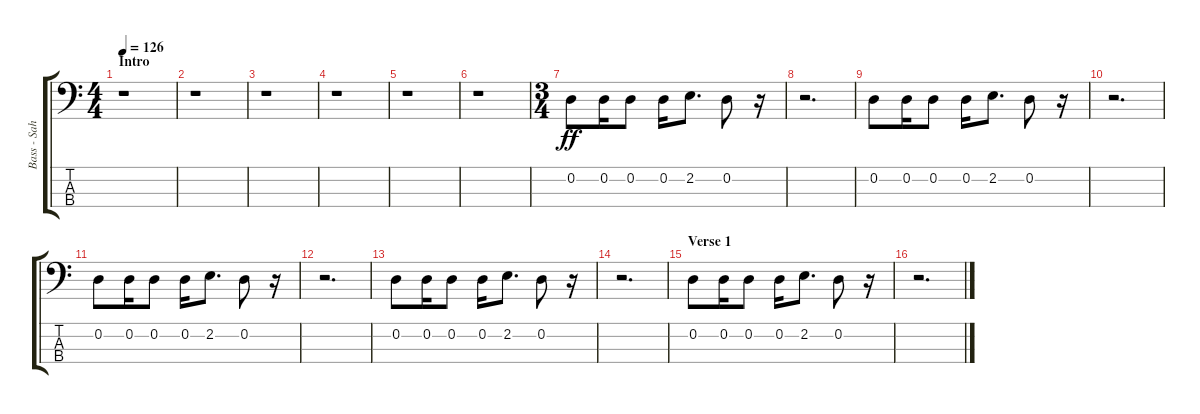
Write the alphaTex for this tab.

\track ("Bass - Sahnie" "Bass - Sah") {instrument electricbasspick}
\staff {score tabs}
\tuning (G2 D2 A1 E1) {hide}
\ts (4 4)
\section ("" "Intro")
\tempo 126
\clef f4
\ks c
r.1{dy ff instrument electricbasspick} |
r.1 |
r.1 |
r.1 |
r.1 |
r.1 |
\ts (3 4)
0.2.8 0.2.16 0.2.8 0.2.16 2.2.8{d} 0.2.8 r.16 |
r.2{d} |
0.2.8 0.2.16 0.2.8 0.2.16 2.2.8{d} 0.2.8 r.16 |
r.2{d} |
0.2.8 0.2.16 0.2.8 0.2.16 2.2.8{d} 0.2.8 r.16 |
r.2{d} |
0.2.8 0.2.16 0.2.8 0.2.16 2.2.8{d} 0.2.8 r.16 |
r.2{d} |
\section ("" "Verse 1")
0.2.8 0.2.16 0.2.8 0.2.16 2.2.8{d} 0.2.8 r.16 |
r.2{d}
